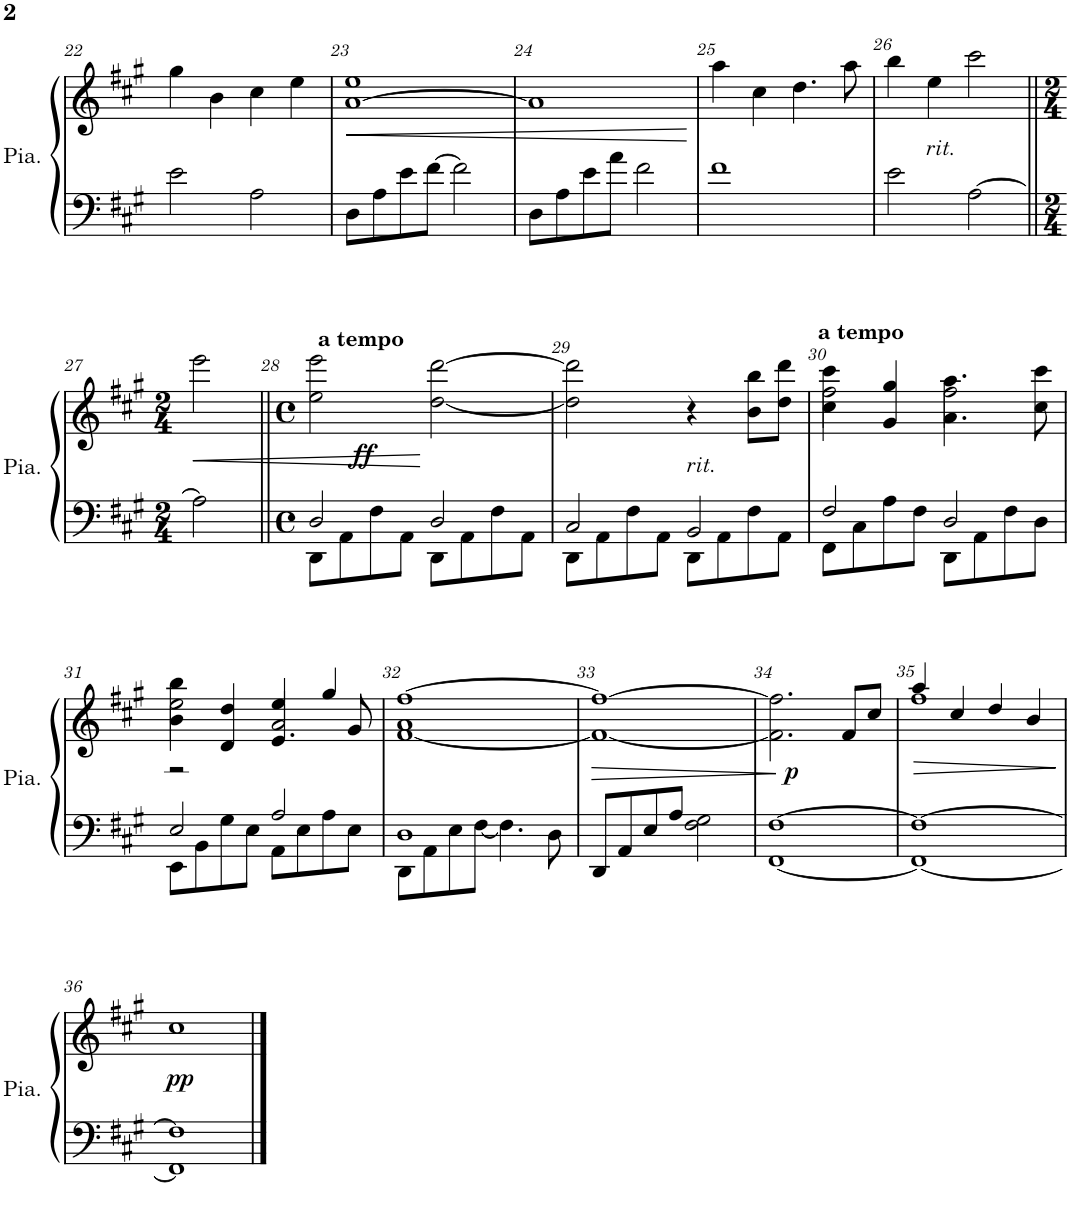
**kern	**kern	**dynam
*part1	*part1	*part1
*staff2	*staff1	*staff1/2
*I"Piano	*	*
*I'Pia.	*	*
!!LO:PB:g=z
*clefF4	*clefG2	*
*k[f#c#g#]	*k[f#c#g#]	*
*M4/4	*M4/4	*
*met(c)	*met(c)	*
=22	=22	=22
2e\	4gg#\	.
.	4b\	.
2A\	4cc#\	.
.	4ee\	.
=23	=23	=23
!	!	!LO:HP:b
8D\L	[>1a 1ee	<
8A\	.	.
8e\	.	.
[8f#\J	.	.
2f#\]	.	.
=24	=24	=24
8D\L	1a]	.
8A\	.	.
8e\	.	.
8a\J	.	.
2f#\	.	.
.	.	[
=25	=25	=25
1f#	4aa\	.
.	4cc#\	.
.	4.dd\	.
.	8aa\	.
=26	=26	=26
2e\	4bb\	.
!	!LO:TX:b:i:t=rit.	!
.	4ee\	.
[2A\	2ccc#\	.
!!LO:LB:g=z
=27||	=27||	=27||
*M2/4	*M2/4	*
!	!	!LO:HP:b
2A\]	2eee\	<
=28||	=28||	=28||
*M4/4	*M4/4	*
*met(c)	*met(c)	*
*^	*	*
!	!	!LO:TX:a:B:t=a tempo	!
!	!	!	!LO:DY:b
2D/	8DD\L	2ee\ 2eee\	ff
.	8AA\	.	.
.	8F#\	.	.
.	8AA\J	.	.
2D/	8DD\L	[2dd\ [2ddd\	[
.	8AA\	.	.
.	8F#\	.	.
.	8AA\J	.	.
=29	=29	=29	=29
2C#/	8DD\L	2dd\] 2ddd\]	.
.	8AA\	.	.
.	8F#\	.	.
.	8AA\J	.	.
!	!	!LO:TX:b:i:t=rit.	!
2BB/	8DD\L	4r	.
.	8AA\	.	.
.	8F#\	8b\ 8bb\L	.
.	8AA\J	8dd\ 8ddd\J	.
=30	=30	=30	=30
*	*	*^	*
!	!	!LO:TX:a:B:t=a tempo	!	!
2F#/	8FF#\L	4cc#\ 4ccc#\	2ff#\	.
.	8C#\	.	.	.
.	8A\	4g#/ 4gg#/	.	.
.	8F#\J	.	.	.
2D/	8DD\L	4.a\ 4.aa\	2ff#\	.
.	8AA\	.	.	.
.	8F#\	.	.	.
.	8D\J	8cc#\ 8ccc#\	.	.
!!LO:LB:g=z
=31	=31	=31	=31	=31
*	*	*	*^	*
2E/	8EE\L	4b\ 4bb\	2ee\	2r	.
.	8BB\	.	.	.	.
.	8G#\	4d/ 4dd/	.	.	.
.	8E\J	.	.	.	.
2A/	8AA\L	4ee/	2a/	4.e/	.
.	8E\	.	.	.	.
.	8A\	4gg#/	.	.	.
.	8E\J	.	.	8g#/	.
*	*	*	*v	*v	*
=32	=32	=32	=32	=32
1D	8DD\L	[1ff#	[1f# 1a	.
.	8AA\	.	.	.
.	8E\	.	.	.
.	[8F#\J	.	.	.
.	4.F#\]	.	.	.
.	8D\	.	.	.
=33	=33	=33	=33	=33
!	!	!	!	!LO:HP:b
*v	*v	*	*	*
8DD/L	1ff#_	1f#_	>
8AA/	.	.	.
8E/	.	.	.
8A/J	.	.	.
2F#\ 2G#\	.	.	.
*	*v	*v	*
.	.	]
=34	=34	=34
*^	*	*
!	!	!	!LO:DY:b
[1F#	[1FF#	2.f#\] 2.ff#\]	p
.	.	8f#/L	.
.	.	8cc#/J	.
=35	=35	=35	=35
!	!	!	!LO:HP:b
*	*	*^	*
1F#_	1FF#_	4aa/	1ff#	>
.	.	4cc#/	.	.
.	.	4dd/	.	.
.	.	4b/	.	.
*v	*v	*	*	*
*	*v	*v	*
.	.	]
!!LO:LB:g=z
=36	=36	=36
*^	*	*
!	!	!	!LO:DY:b
1F#]	1FF#]	1cc#	pp
*v	*v	*	*
==	==	==
*-	*-	*-
